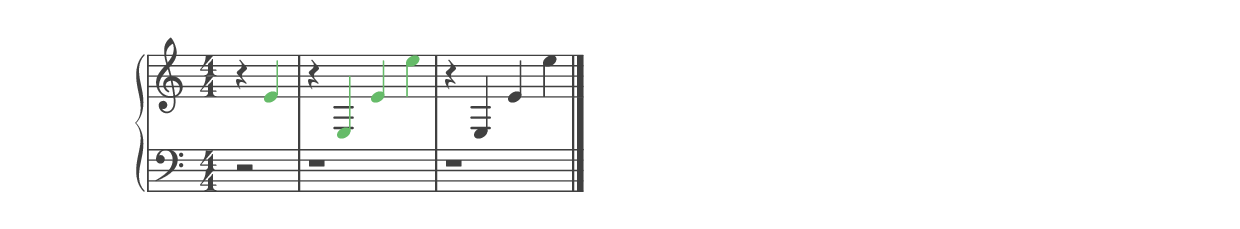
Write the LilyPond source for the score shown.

%% ----------------------------------------------------------------------------
%% Generated on: 2018 December 27
%% Note Name: E4
%% Octave: 4
%% Clef: treble
%% Filename: 078-44-4-treble-E4
%% ----------------------------------------------------------------------------

\version "2.19.82"

\include "../piano_note_colors.ly"

\header {
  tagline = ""
}

upper = {
  \clef treble
  \numericTimeSignature
  \override NoteHead.color = #colorized-note
  \override Stem.color = #colorized-note
  \override Accidental.color = #colorized-note
  % treble note in color
  r4 e'4
  % treble octave in color
  r4 e4 e'4 e''4
  \override NoteHead.color = #default-black
  \override Stem.color = #default-black
  \override Accidental.color = #default-black
  % treble octave repeat in black
  r4 e4 e'4 e''4
  \bar "|."
}

lower = {
  \clef bass
  \numericTimeSignature
  \override NoteHead.color = #colorized-note
  \override Stem.color = #colorized-note
  \override Accidental.color = #colorized-note
  % bass note in color
  r2
  % bass octave in color
  r1
  \override NoteHead.color = #default-black
  \override Stem.color = #default-black
  \override Accidental.color = #default-black
  % bass octave repeat in black
  r1
}

\score {
  \new PianoStaff <<
    \context Score
    \applyContext #(override-color-for-all-grobs default-black)
    \time 4/4
    \partial 2
    \new Staff = upper { \upper }
    \new Staff = lower { \lower }
  >>
  \layout { }
  \midi { }
}